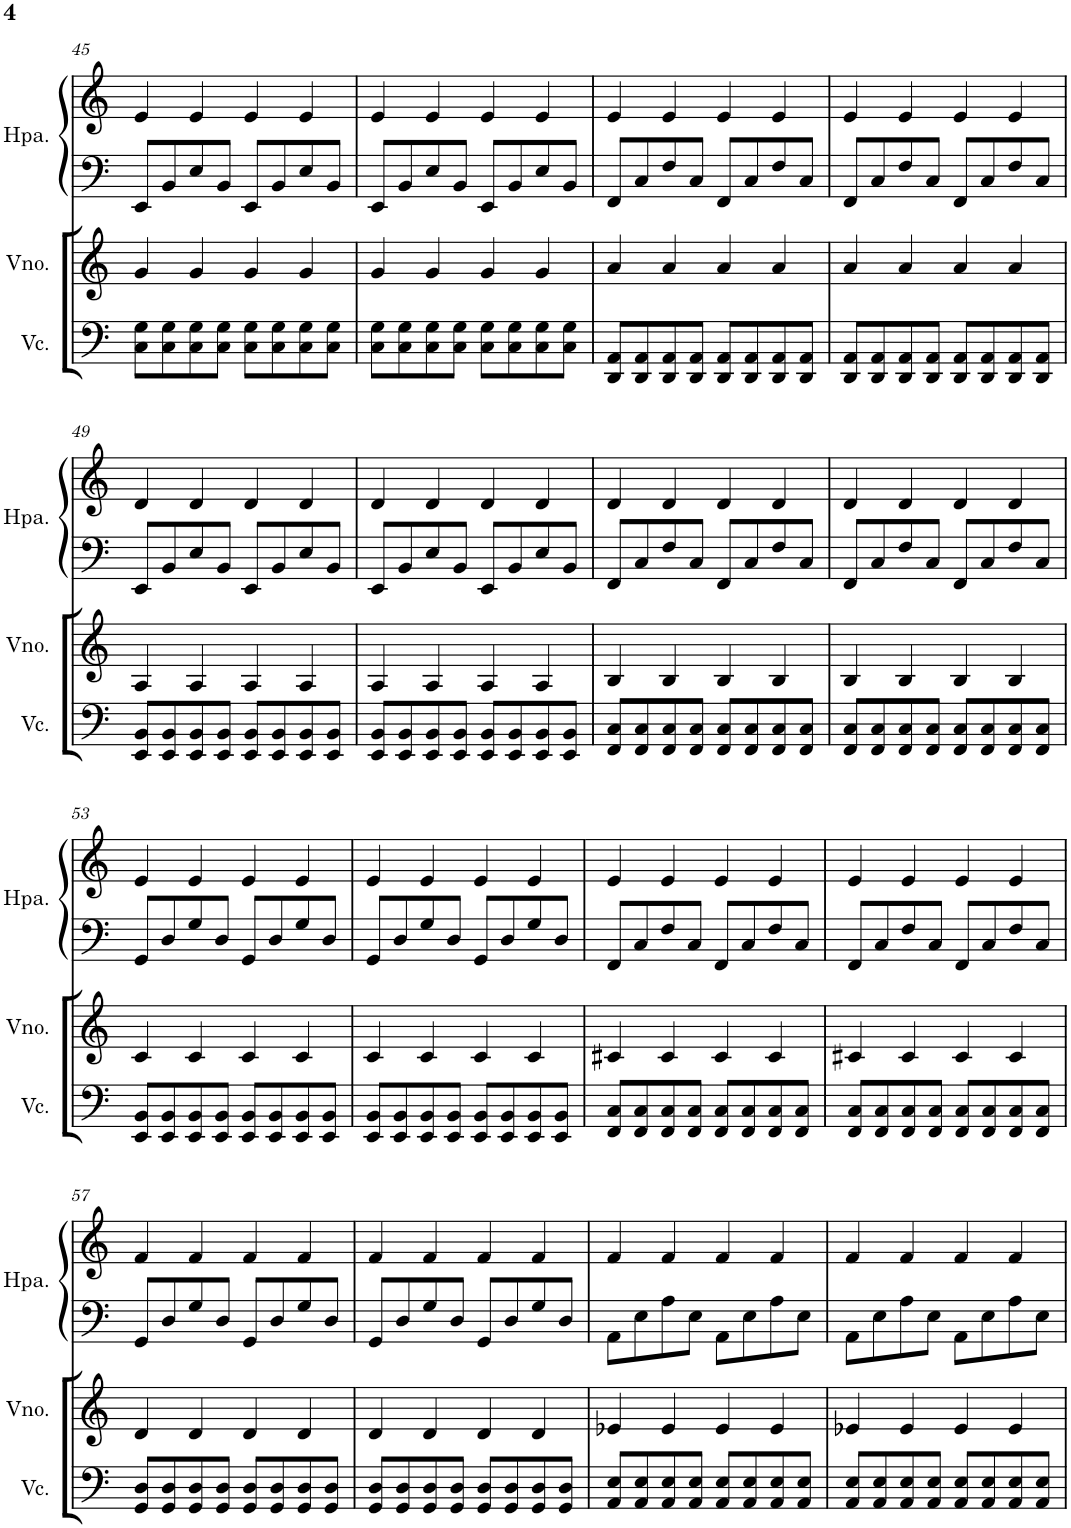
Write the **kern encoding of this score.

**kern	**kern	**kern	**kern
*part3	*part2	*part1	*part1
*staff4	*staff3	*staff2	*staff1
*I"Violoncelo	*I"Violino	*I"Harpa	*
*I'Vc.	*I'Vno.	*I'Hpa.	*
!!LO:PB:g=z
*clefF4	*clefG2	*clefF4	*clefG2
*k[]	*k[]	*k[]	*k[]
*M4/4	*M4/4	*M4/4	*M4/4
=45	=45	=45	=45
8C\ 8G\L	4g/	8EE/L	4e/
8C\ 8G\	.	8BB/	.
8C\ 8G\	4g/	8E/	4e/
8C\ 8G\J	.	8BB/J	.
8C\ 8G\L	4g/	8EE/L	4e/
8C\ 8G\	.	8BB/	.
8C\ 8G\	4g/	8E/	4e/
8C\ 8G\J	.	8BB/J	.
=46	=46	=46	=46
8C\ 8G\L	4g/	8EE/L	4e/
8C\ 8G\	.	8BB/	.
8C\ 8G\	4g/	8E/	4e/
8C\ 8G\J	.	8BB/J	.
8C\ 8G\L	4g/	8EE/L	4e/
8C\ 8G\	.	8BB/	.
8C\ 8G\	4g/	8E/	4e/
8C\ 8G\J	.	8BB/J	.
=47	=47	=47	=47
8DD/ 8AA/L	4a/	8FF/L	4e/
8DD/ 8AA/	.	8C/	.
8DD/ 8AA/	4a/	8F/	4e/
8DD/ 8AA/J	.	8C/J	.
8DD/ 8AA/L	4a/	8FF/L	4e/
8DD/ 8AA/	.	8C/	.
8DD/ 8AA/	4a/	8F/	4e/
8DD/ 8AA/J	.	8C/J	.
=48	=48	=48	=48
8DD/ 8AA/L	4a/	8FF/L	4e/
8DD/ 8AA/	.	8C/	.
8DD/ 8AA/	4a/	8F/	4e/
8DD/ 8AA/J	.	8C/J	.
8DD/ 8AA/L	4a/	8FF/L	4e/
8DD/ 8AA/	.	8C/	.
8DD/ 8AA/	4a/	8F/	4e/
8DD/ 8AA/J	.	8C/J	.
!!LO:LB:g=z
=49	=49	=49	=49
8EE/ 8BB/L	4A/	8EE/L	4d/
8EE/ 8BB/	.	8BB/	.
8EE/ 8BB/	4A/	8E/	4d/
8EE/ 8BB/J	.	8BB/J	.
8EE/ 8BB/L	4A/	8EE/L	4d/
8EE/ 8BB/	.	8BB/	.
8EE/ 8BB/	4A/	8E/	4d/
8EE/ 8BB/J	.	8BB/J	.
=50	=50	=50	=50
8EE/ 8BB/L	4A/	8EE/L	4d/
8EE/ 8BB/	.	8BB/	.
8EE/ 8BB/	4A/	8E/	4d/
8EE/ 8BB/J	.	8BB/J	.
8EE/ 8BB/L	4A/	8EE/L	4d/
8EE/ 8BB/	.	8BB/	.
8EE/ 8BB/	4A/	8E/	4d/
8EE/ 8BB/J	.	8BB/J	.
=51	=51	=51	=51
8FF/ 8C/L	4B/	8FF/L	4d/
8FF/ 8C/	.	8C/	.
8FF/ 8C/	4B/	8F/	4d/
8FF/ 8C/J	.	8C/J	.
8FF/ 8C/L	4B/	8FF/L	4d/
8FF/ 8C/	.	8C/	.
8FF/ 8C/	4B/	8F/	4d/
8FF/ 8C/J	.	8C/J	.
=52	=52	=52	=52
8FF/ 8C/L	4B/	8FF/L	4d/
8FF/ 8C/	.	8C/	.
8FF/ 8C/	4B/	8F/	4d/
8FF/ 8C/J	.	8C/J	.
8FF/ 8C/L	4B/	8FF/L	4d/
8FF/ 8C/	.	8C/	.
8FF/ 8C/	4B/	8F/	4d/
8FF/ 8C/J	.	8C/J	.
!!LO:LB:g=z
=53	=53	=53	=53
8EE/ 8BB/L	4c/	8GG/L	4e/
8EE/ 8BB/	.	8D/	.
8EE/ 8BB/	4c/	8G/	4e/
8EE/ 8BB/J	.	8D/J	.
8EE/ 8BB/L	4c/	8GG/L	4e/
8EE/ 8BB/	.	8D/	.
8EE/ 8BB/	4c/	8G/	4e/
8EE/ 8BB/J	.	8D/J	.
=54	=54	=54	=54
8EE/ 8BB/L	4c/	8GG/L	4e/
8EE/ 8BB/	.	8D/	.
8EE/ 8BB/	4c/	8G/	4e/
8EE/ 8BB/J	.	8D/J	.
8EE/ 8BB/L	4c/	8GG/L	4e/
8EE/ 8BB/	.	8D/	.
8EE/ 8BB/	4c/	8G/	4e/
8EE/ 8BB/J	.	8D/J	.
=55	=55	=55	=55
8FF/ 8C/L	4c#X/	8FF/L	4e/
8FF/ 8C/	.	8C/	.
8FF/ 8C/	4c#/	8F/	4e/
8FF/ 8C/J	.	8C/J	.
8FF/ 8C/L	4c#/	8FF/L	4e/
8FF/ 8C/	.	8C/	.
8FF/ 8C/	4c#/	8F/	4e/
8FF/ 8C/J	.	8C/J	.
=56	=56	=56	=56
8FF/ 8C/L	4c#X/	8FF/L	4e/
8FF/ 8C/	.	8C/	.
8FF/ 8C/	4c#/	8F/	4e/
8FF/ 8C/J	.	8C/J	.
8FF/ 8C/L	4c#/	8FF/L	4e/
8FF/ 8C/	.	8C/	.
8FF/ 8C/	4c#/	8F/	4e/
8FF/ 8C/J	.	8C/J	.
!!LO:LB:g=z
=57	=57	=57	=57
8GG/ 8D/L	4d/	8GG/L	4f/
8GG/ 8D/	.	8D/	.
8GG/ 8D/	4d/	8G/	4f/
8GG/ 8D/J	.	8D/J	.
8GG/ 8D/L	4d/	8GG/L	4f/
8GG/ 8D/	.	8D/	.
8GG/ 8D/	4d/	8G/	4f/
8GG/ 8D/J	.	8D/J	.
=58	=58	=58	=58
8GG/ 8D/L	4d/	8GG/L	4f/
8GG/ 8D/	.	8D/	.
8GG/ 8D/	4d/	8G/	4f/
8GG/ 8D/J	.	8D/J	.
8GG/ 8D/L	4d/	8GG/L	4f/
8GG/ 8D/	.	8D/	.
8GG/ 8D/	4d/	8G/	4f/
8GG/ 8D/J	.	8D/J	.
=59	=59	=59	=59
8AA/ 8E/L	4e-X/	8AA\L	4f/
8AA/ 8E/	.	8E\	.
8AA/ 8E/	4e-/	8A\	4f/
8AA/ 8E/J	.	8E\J	.
8AA/ 8E/L	4e-/	8AA\L	4f/
8AA/ 8E/	.	8E\	.
8AA/ 8E/	4e-/	8A\	4f/
8AA/ 8E/J	.	8E\J	.
=60	=60	=60	=60
8AA/ 8E/L	4e-X/	8AA\L	4f/
8AA/ 8E/	.	8E\	.
8AA/ 8E/	4e-/	8A\	4f/
8AA/ 8E/J	.	8E\J	.
8AA/ 8E/L	4e-/	8AA\L	4f/
8AA/ 8E/	.	8E\	.
8AA/ 8E/	4e-/	8A\	4f/
8AA/ 8E/J	.	8E\J	.
=	=	=	=
*-	*-	*-	*-
